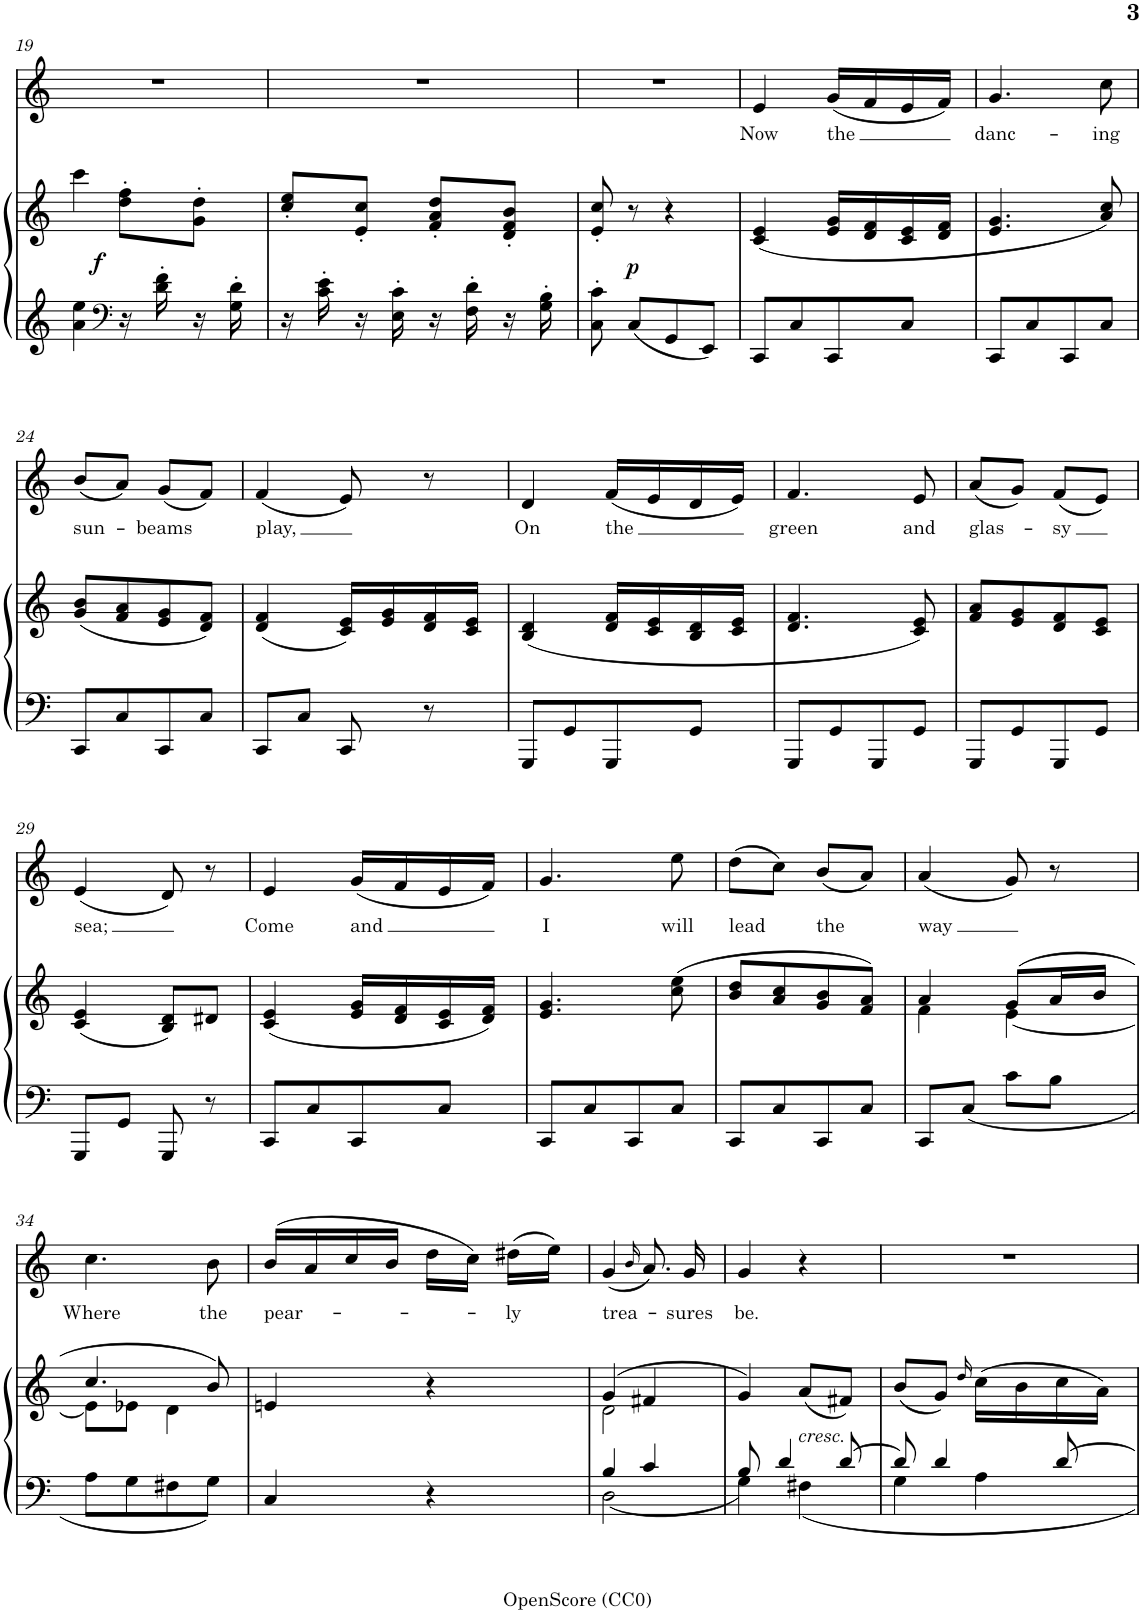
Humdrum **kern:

**kern	**kern	**dynam	**kern	**text
*part2	*part2	*part2	*part1	*part1
*staff3	*staff2	*staff2/3	*staff1	*staff1
*I"Piano	*	*	*I"Voice	*
*I'Pno	*	*	*	*
!!LO:PB:g=z
*clefG2	*clefG2	*	*clefG2	*
*k[]	*k[]	*	*k[]	*
*M2/4	*M2/4	*	*M2/4	*
=19	=19	=19	=19	=19
4a\ 4ee\	4ccc\	.	2r	.
*clefF4	*	*	*	*
!	!	!LO:DY:b	!	!
16r	8dd\' 8ff\'L	f	.	.
16d\' 16f\'	.	.	.	.
16r	8g\' 8dd\'J	.	.	.
16G\' 16d\'	.	.	.	.
=20	=20	=20	=20	=20
16r	8cc/' 8ee/'L	.	2r	.
16c\' 16e\'	.	.	.	.
16r	8e/' 8cc/'J	.	.	.
16E\' 16c\'	.	.	.	.
16r	8f/' 8a/' 8dd/'L	.	.	.
16F\' 16d\'	.	.	.	.
16r	8d/' 8f/' 8b/'J	.	.	.
16G\' 16B\'	.	.	.	.
=21	=21	=21	=21	=21
8C\' 8c\'	8e/' 8cc/'	.	2r	.
!	!	!LO:DY:a=2	!	!
8C/L	8r	p	.	.
8GG/	4r	.	.	.
8EE/J	.	.	.	.
=22	=22	=22	=22	=22
!	!	!	!	!LO:LY:b
8CC/L	(<4c/ 4e/	.	4e/	Now
8C/	.	.	.	.
!	!	!	!	!LO:LY:b
8CC/	16e/ 16g/LL	.	(16g/LL	the
.	16d/ 16f/	.	16f/	.
8C/J	16c/ 16e/	.	16e/	.
.	16d/ 16f/JJ	.	16f/JJ)	.
=23	=23	=23	=23	=23
!	!	!	!	!LO:LY:b
8CC/L	4.e/ 4.g/	.	4.g/	danc-
8C/	.	.	.	.
8CC/	.	.	.	.
!	!	!	!	!LO:LY:b
8C/J	8a/ 8cc/)	.	8cc\	-ing
!!LO:LB:g=z
=24	=24	=24	=24	=24
!	!	!	!	!LO:LY:b
8CC/L	(8g/ 8b/L	.	(8b/L	sun-
8C/	8f/ 8a/	.	8a/J)	.
!	!	!	!	!LO:LY:b
8CC/	8e/ 8g/	.	(8g/L	-beams
8C/J	8d/ 8f/J)	.	8f/J)	.
=25	=25	=25	=25	=25
!	!	!	!	!LO:LY:b
8CC/L	(4d/ 4f/	.	(4f/	play,
8C/J	.	.	.	.
8CC/	16c/ 16e/LL)	.	8e/)	.
.	16e/ 16g/	.	.	.
8r	16d/ 16f/	.	8r	.
.	16c/ 16e/JJ	.	.	.
=26	=26	=26	=26	=26
!	!	!	!	!LO:LY:b
8GGG/L	(<4B/ 4d/	.	4d/	On
8GG/	.	.	.	.
!	!	!	!	!LO:LY:b
8GGG/	16d/ 16f/LL	.	(16f/LL	the
.	16c/ 16e/	.	16e/	.
8GG/J	16B/ 16d/	.	16d/	.
.	16c/ 16e/JJ	.	16e/JJ)	.
=27	=27	=27	=27	=27
!	!	!	!	!LO:LY:b
8GGG/L	4.d/ 4.f/	.	4.f/	green
8GG/	.	.	.	.
8GGG/	.	.	.	.
!	!	!	!	!LO:LY:b
8GG/J	8c/ 8e/)	.	8e/	and
=28	=28	=28	=28	=28
!	!	!	!	!LO:LY:b
8GGG/L	8f/ 8a/L	.	(8a/L	glas-
8GG/	8e/ 8g/	.	8g/J)	.
!	!	!	!	!LO:LY:b
8GGG/	8d/ 8f/	.	(8f/L	-sy
8GG/J	8c/ 8e/J	.	8e/J)	.
!!LO:LB:g=z
=29	=29	=29	=29	=29
!	!	!	!	!LO:LY:b
8GGG/L	(4c/ 4e/	.	(4e/	sea;
8GG/J	.	.	.	.
8GGG/	8B/ 8d/L)	.	8d/)	.
8r	8d#X/J	.	8r	.
=30	=30	=30	=30	=30
!	!	!	!	!LO:LY:b
8CC/L	(4c/ 4e/	.	4e/	Come
8C/	.	.	.	.
!	!	!	!	!LO:LY:b
8CC/	16e/ 16g/LL	.	(16g/LL	and
.	16d/ 16f/	.	16f/	.
8C/J	16c/ 16e/	.	16e/	.
.	16d/ 16f/JJ)	.	16f/JJ)	.
=31	=31	=31	=31	=31
!	!	!	!	!LO:LY:b
8CC/L	4.e/ 4.g/	.	4.g/	I
8C/	.	.	.	.
8CC/	.	.	.	.
!	!	!	!	!LO:LY:b
8C/J	(8cc\ 8ee\	.	8ee\	will
=32	=32	=32	=32	=32
!	!	!	!	!LO:LY:b
8CC/L	8b/ 8dd/L	.	(8dd\L	lead
8C/	8a/ 8cc/	.	8cc\J)	.
!	!	!	!	!LO:LY:b
8CC/	8g/ 8b/	.	(8b/L	the
8C/J	8f/ 8a/J)	.	8a/J)	.
=33	=33	=33	=33	=33
*	*^	*	*	*
!	!	!	!	!	!LO:LY:b
8CC/L	4a/	4f\	.	(4a/	way
8C/J	.	.	.	.	.
8c\L	(8g/L	[4e\	.	8g/)	.
8B\J	16a/L	.	.	8r	.
.	16b/JJ	.	.	.	.
!!LO:LB:g=z
=34	=34	=34	=34	=34	=34
!	!	!	!	!	!LO:LY:b
8A\L	4.cc/	8e\L]	.	4.cc\	Where
8G\	.	8e-X\J	.	.	.
8F#X\	.	4d\	.	.	.
!	!	!	!	!	!LO:LY:b
8G\J	8b/)	.	.	8b\	the
*	*v	*v	*	*	*
=35	=35	=35	=35	=35
!	!	!	!	!LO:LY:b
4C/	4en/	.	(16b/LL	pear-
.	.	.	16a/	.
.	.	.	16cc/	.
.	.	.	16b/JJ	.
4r	4r	.	16dd\LL	.
.	.	.	16cc\JJ)	.
!	!	!	!	!LO:LY:b
.	.	.	(16dd#X\LL	-ly
.	.	.	16ee\JJ)	.
=36	=36	=36	=36	=36
*^	*^	*	*	*
!	!	!	!	!	!	!LO:LY:b
4B/	2D\	(4g/	2d\	.	(4g/	trea-
.	.	.	.	.	16qb/	.
4c/	.	4f#X/	.	.	8.a/)	.
!	!	!	!	!	!	!LO:LY:b
.	.	.	.	.	16g/	-sures
*	*	*v	*v	*	*	*
=37	=37	=37	=37	=37	=37
!	!	!	!	!	!LO:LY:b
8B/	4G\	4g/)	.	4g/	be.
4d/	.	.	.	.	.
!	!	!LO:TX:b:i:t=cresc.	!	!	!
.	4F#X\	(8a/L	.	4r	.
[8d/	.	8f#X/J)	.	.	.
=38	=38	=38	=38	=38	=38
8d/]	4G\	(8b/L	.	2r	.
4d/	.	8g/J)	.	.	.
.	.	16qdd/	.	.	.
.	4A\	(16cc\LL	.	.	.
.	.	16b\	.	.	.
[8d/	.	16cc\	.	.	.
.	.	16a\JJ)	.	.	.
*v	*v	*	*	*	*
=	=	=	=	=
*-	*-	*-	*-	*-
